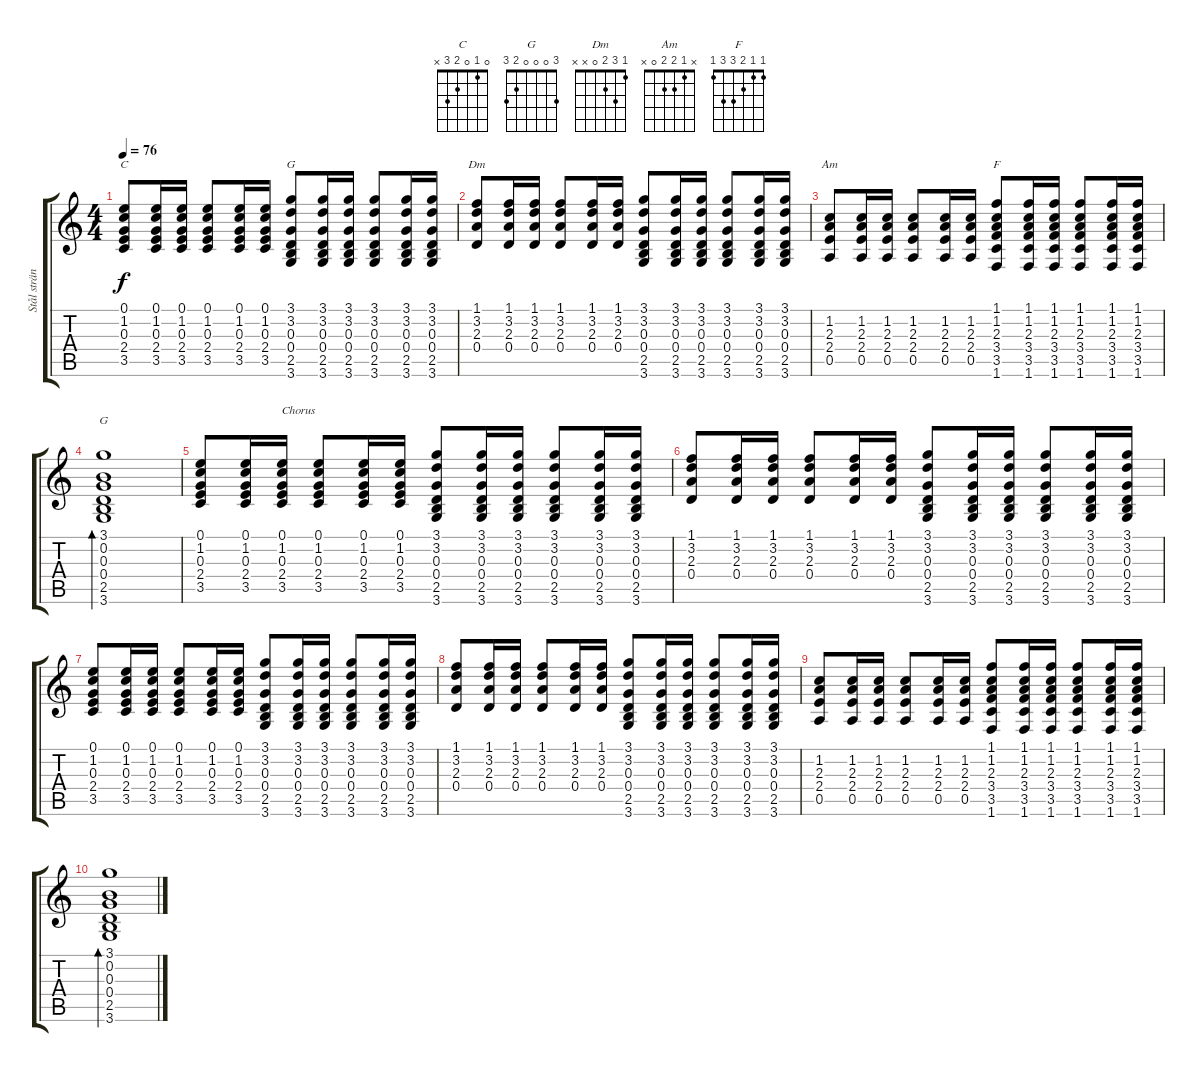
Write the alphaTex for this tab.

\track ("Stål strängad akustisk" "Stål strän") {instrument acousticguitarsteel}
\staff {score tabs}
\tuning (E4 B3 G3 D3 A2 E2) {hide}
\chord ("C" 0 1 0 2 3 x)
\chord ("G" 3 3 0 0 2 3)
\chord ("Dm" 1 3 2 0 x x)
\chord ("Am" x 1 2 2 0 x)
\chord ("F" 1 1 2 3 3 1)
\chord ("G" 3 0 0 0 2 3)
\ts (4 4)
\tempo 76
\clef g2
\ks c
(0.1 1.2 0.3 2.4 3.5).8{ch "C" dy f} (0.1 1.2 0.3 2.4 3.5).16 (0.1 1.2 0.3 2.4 3.5).16 (0.1 1.2 0.3 2.4 3.5).8 (0.1 1.2 0.3 2.4 3.5).16 (0.1 1.2 0.3 2.4 3.5).16 (3.1 3.2 0.3 0.4 2.5 3.6).8{ch "G"} (3.1 3.2 0.3 0.4 2.5 3.6).16 (3.1 3.2 0.3 0.4 2.5 3.6).16 (3.1 3.2 0.3 0.4 2.5 3.6).8 (3.1 3.2 0.3 0.4 2.5 3.6).16 (3.1 3.2 0.3 0.4 2.5 3.6).16 |
(1.1 3.2 2.3 0.4).8{ch "Dm"} (1.1 3.2 2.3 0.4).16 (1.1 3.2 2.3 0.4).16 (1.1 3.2 2.3 0.4).8 (1.1 3.2 2.3 0.4).16 (1.1 3.2 2.3 0.4).16 (3.1 3.2 0.3 0.4 2.5 3.6).8 (3.1 3.2 0.3 0.4 2.5 3.6).16 (3.1 3.2 0.3 0.4 2.5 3.6).16 (3.1 3.2 0.3 0.4 2.5 3.6).8 (3.1 3.2 0.3 0.4 2.5 3.6).16 (3.1 3.2 0.3 0.4 2.5 3.6).16 |
(1.2 2.3 2.4 0.5).8{ch "Am"} (1.2 2.3 2.4 0.5).16 (1.2 2.3 2.4 0.5).16 (1.2 2.3 2.4 0.5).8 (1.2 2.3 2.4 0.5).16 (1.2 2.3 2.4 0.5).16 (1.1 1.2 2.3 3.4 3.5 1.6).8{ch "F"} (1.1 1.2 2.3 3.4 3.5 1.6).16 (1.1 1.2 2.3 3.4 3.5 1.6).16 (1.1 1.2 2.3 3.4 3.5 1.6).8 (1.1 1.2 2.3 3.4 3.5 1.6).16 (1.1 1.2 2.3 3.4 3.5 1.6).16 |
(3.1 0.2 0.3 0.4 2.5 3.6).1{bd 120 ch "G"} |
(0.1 1.2 0.3 2.4 3.5).8 (0.1 1.2 0.3 2.4 3.5).16 (0.1 1.2 0.3 2.4 3.5).16{txt "Chorus"} (0.1 1.2 0.3 2.4 3.5).8 (0.1 1.2 0.3 2.4 3.5).16 (0.1 1.2 0.3 2.4 3.5).16 (3.1 3.2 0.3 0.4 2.5 3.6).8 (3.1 3.2 0.3 0.4 2.5 3.6).16 (3.1 3.2 0.3 0.4 2.5 3.6).16 (3.1 3.2 0.3 0.4 2.5 3.6).8 (3.1 3.2 0.3 0.4 2.5 3.6).16 (3.1 3.2 0.3 0.4 2.5 3.6).16 |
(1.1 3.2 2.3 0.4).8 (1.1 3.2 2.3 0.4).16 (1.1 3.2 2.3 0.4).16 (1.1 3.2 2.3 0.4).8 (1.1 3.2 2.3 0.4).16 (1.1 3.2 2.3 0.4).16 (3.1 3.2 0.3 0.4 2.5 3.6).8 (3.1 3.2 0.3 0.4 2.5 3.6).16 (3.1 3.2 0.3 0.4 2.5 3.6).16 (3.1 3.2 0.3 0.4 2.5 3.6).8 (3.1 3.2 0.3 0.4 2.5 3.6).16 (3.1 3.2 0.3 0.4 2.5 3.6).16 |
(0.1 1.2 0.3 2.4 3.5).8 (0.1 1.2 0.3 2.4 3.5).16 (0.1 1.2 0.3 2.4 3.5).16 (0.1 1.2 0.3 2.4 3.5).8 (0.1 1.2 0.3 2.4 3.5).16 (0.1 1.2 0.3 2.4 3.5).16 (3.1 3.2 0.3 0.4 2.5 3.6).8 (3.1 3.2 0.3 0.4 2.5 3.6).16 (3.1 3.2 0.3 0.4 2.5 3.6).16 (3.1 3.2 0.3 0.4 2.5 3.6).8 (3.1 3.2 0.3 0.4 2.5 3.6).16 (3.1 3.2 0.3 0.4 2.5 3.6).16 |
(1.1 3.2 2.3 0.4).8 (1.1 3.2 2.3 0.4).16 (1.1 3.2 2.3 0.4).16 (1.1 3.2 2.3 0.4).8 (1.1 3.2 2.3 0.4).16 (1.1 3.2 2.3 0.4).16 (3.1 3.2 0.3 0.4 2.5 3.6).8 (3.1 3.2 0.3 0.4 2.5 3.6).16 (3.1 3.2 0.3 0.4 2.5 3.6).16 (3.1 3.2 0.3 0.4 2.5 3.6).8 (3.1 3.2 0.3 0.4 2.5 3.6).16 (3.1 3.2 0.3 0.4 2.5 3.6).16 |
(1.2 2.3 2.4 0.5).8 (1.2 2.3 2.4 0.5).16 (1.2 2.3 2.4 0.5).16 (1.2 2.3 2.4 0.5).8 (1.2 2.3 2.4 0.5).16 (1.2 2.3 2.4 0.5).16 (1.1 1.2 2.3 3.4 3.5 1.6).8 (1.1 1.2 2.3 3.4 3.5 1.6).16 (1.1 1.2 2.3 3.4 3.5 1.6).16 (1.1 1.2 2.3 3.4 3.5 1.6).8 (1.1 1.2 2.3 3.4 3.5 1.6).16 (1.1 1.2 2.3 3.4 3.5 1.6).16 |
(3.1 0.2 0.3 0.4 2.5 3.6).1{bd 120}
